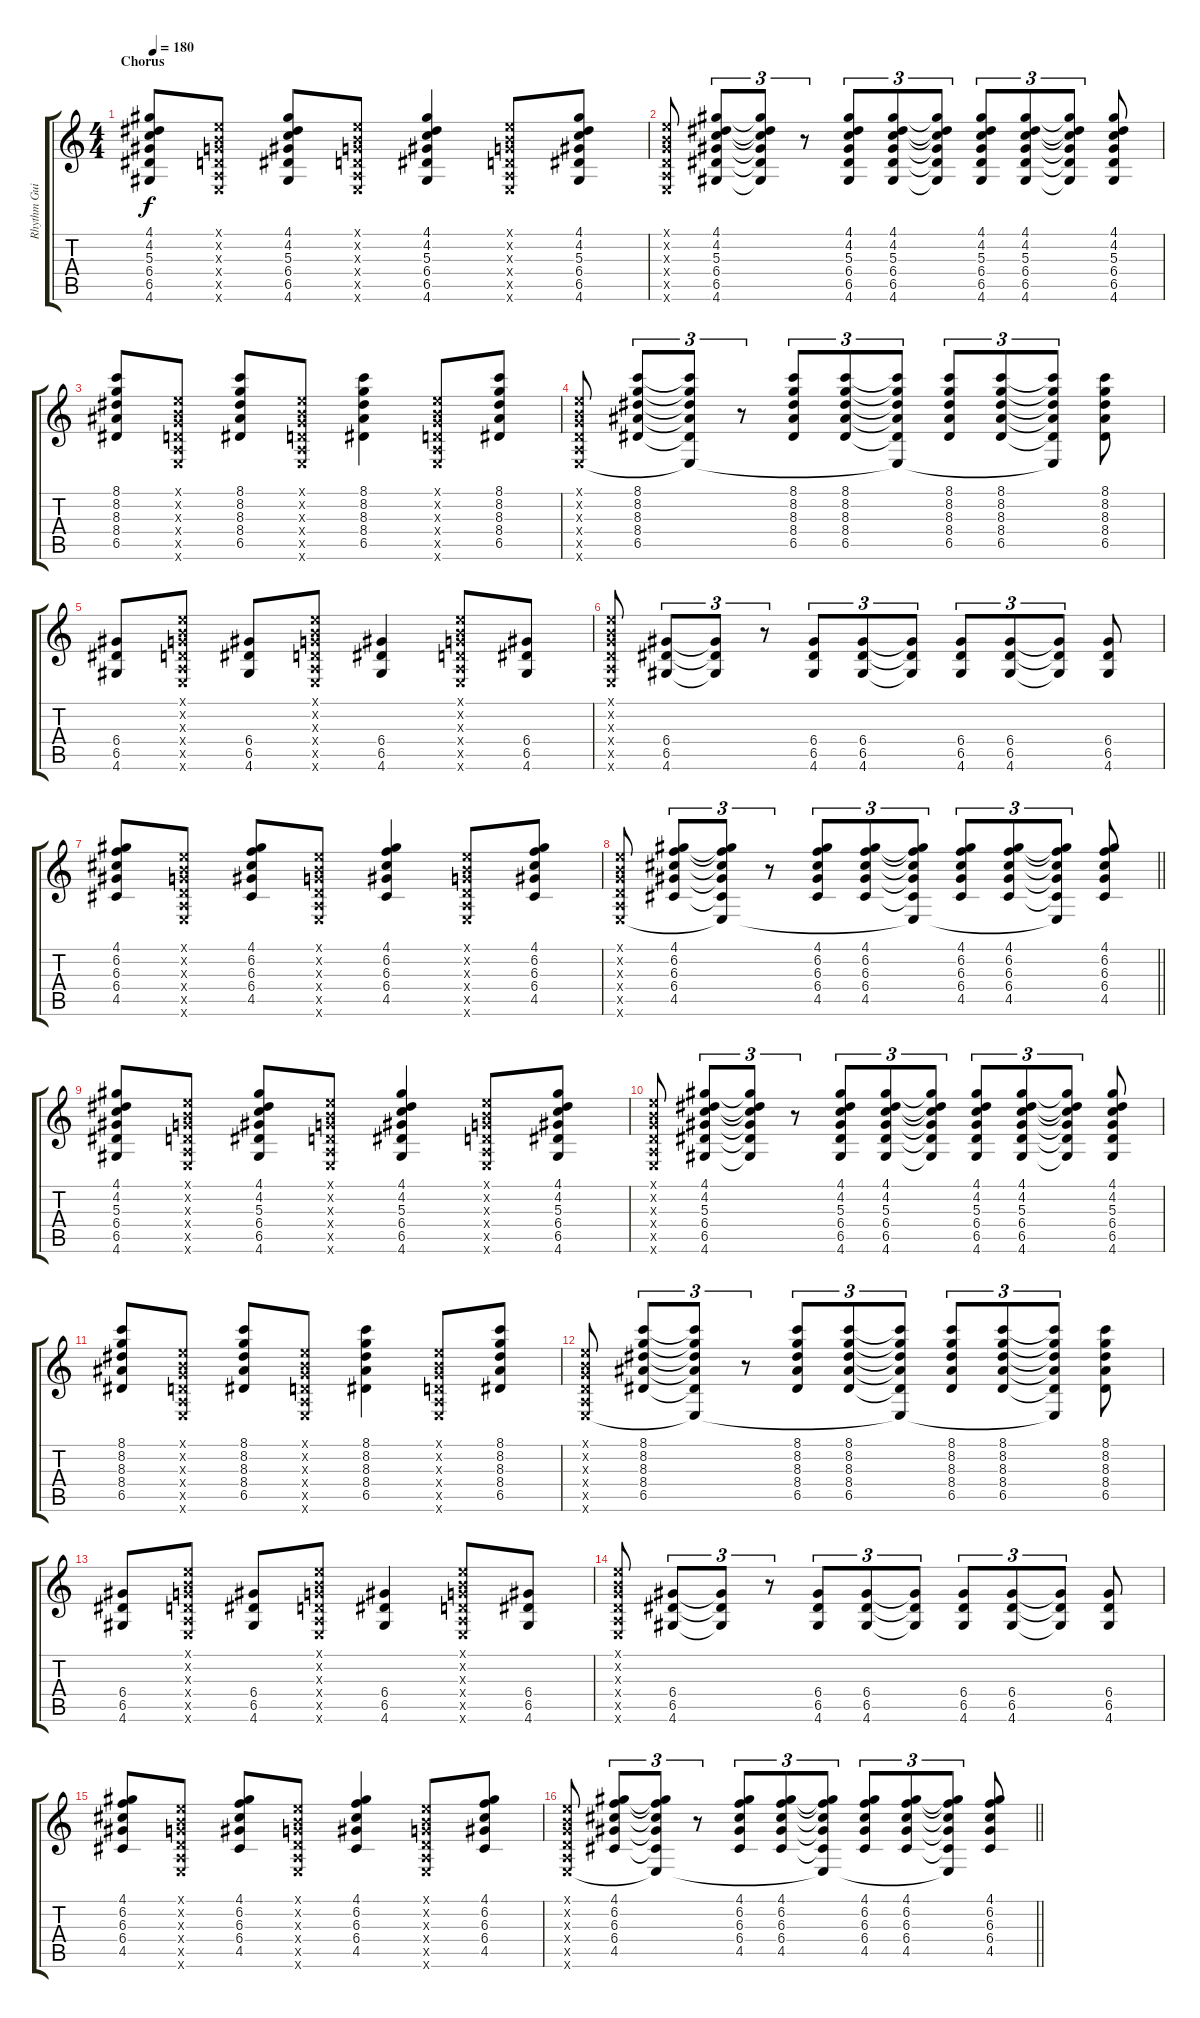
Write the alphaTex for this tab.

\track ("Rhythm Guitar" "Rhythm Gui") {instrument overdrivenguitar}
\staff {score tabs}
\tuning (E4 B3 G3 D3 A2 E2) {hide}
\ts (4 4)
\section ("" "Chorus")
\tempo 180
\clef g2
\ks c
(4.1 4.2 5.3 6.4 6.5 4.6).8{dy f volume 7} (0.1{x} 0.2{x} 0.3{x} 0.4{x} 0.5{x} 0.6{x}).8 (4.1 4.2 5.3 6.4 6.5 4.6).8 (0.1{x} 0.2{x} 0.3{x} 0.4{x} 0.5{x} 0.6{x}).8 (4.1 4.2 5.3 6.4 6.5 4.6).4 (0.1{x} 0.2{x} 0.3{x} 0.4{x} 0.5{x} 0.6{x}).8 (4.1 4.2 5.3 6.4 6.5 4.6).8 |
(0.1{x} 0.2{x} 0.3{x} 0.4{x} 0.5{x} 0.6{x}).8 (4.1 4.2 5.3 6.4 6.5 4.6).8{tu (3 2)} (4.1{t} 4.2{t} 5.3{t} 6.4{t} 6.5{t} 4.6{t}).8{tu (3 2)} r.8{tu (3 2)} (4.1 4.2 5.3 6.4 6.5 4.6).8{tu (3 2)} (4.1 4.2 5.3 6.4 6.5 4.6).8{tu (3 2)} (4.1{t} 4.2{t} 5.3{t} 6.4{t} 6.5{t} 4.6{t}).8{tu (3 2)} (4.1 4.2 5.3 6.4 6.5 4.6).8{tu (3 2)} (4.1 4.2 5.3 6.4 6.5 4.6).8{tu (3 2)} (4.1{t} 4.2{t} 5.3{t} 6.4{t} 6.5{t} 4.6{t}).8{tu (3 2)} (4.1 4.2 5.3 6.4 6.5 4.6).8 |
(8.1 8.2 8.3 8.4 6.5).8{volume 7} (0.1{x} 0.2{x} 0.3{x} 0.4{x} 0.5{x} 0.6{x}).8 (8.1 8.2 8.3 8.4 6.5).8 (0.1{x} 0.2{x} 0.3{x} 0.4{x} 0.5{x} 0.6{x}).8 (8.1 8.2 8.3 8.4 6.5).4 (0.1{x} 0.2{x} 0.3{x} 0.4{x} 0.5{x} 0.6{x}).8 (8.1 8.2 8.3 8.4 6.5).8 |
(0.1{x} 0.2{x} 0.3{x} 0.4{x} 0.5{x} 0.6{x}).8 (8.1 8.2 8.3 8.4 6.5).8{tu (3 2)} (8.1{t} 8.2{t} 8.3{t} 8.4{t} 6.5{t} 0.6{t}).8{tu (3 2)} r.8{tu (3 2)} (8.1 8.2 8.3 8.4 6.5).8{tu (3 2)} (8.1 8.2 8.3 8.4 6.5).8{tu (3 2)} (8.1{t} 8.2{t} 8.3{t} 8.4{t} 6.5{t} 0.6{t}).8{tu (3 2)} (8.1 8.2 8.3 8.4 6.5).8{tu (3 2)} (8.1 8.2 8.3 8.4 6.5).8{tu (3 2)} (8.1{t} 8.2{t} 8.3{t} 8.4{t} 6.5{t} 0.6{t}).8{tu (3 2)} (8.1 8.2 8.3 8.4 6.5).8 |
(6.4 6.5 4.6).8{volume 7} (0.1{x} 0.2{x} 0.3{x} 0.4{x} 0.5{x} 0.6{x}).8 (6.4 6.5 4.6).8 (0.1{x} 0.2{x} 0.3{x} 0.4{x} 0.5{x} 0.6{x}).8 (6.4 6.5 4.6).4 (0.1{x} 0.2{x} 0.3{x} 0.4{x} 0.5{x} 0.6{x}).8 (6.4 6.5 4.6).8 |
(0.1{x} 0.2{x} 0.3{x} 0.4{x} 0.5{x} 0.6{x}).8 (6.4 6.5 4.6).8{tu (3 2)} (6.4{t} 6.5{t} 4.6{t}).8{tu (3 2)} r.8{tu (3 2)} (6.4 6.5 4.6).8{tu (3 2)} (6.4 6.5 4.6).8{tu (3 2)} (6.4{t} 6.5{t} 4.6{t}).8{tu (3 2)} (6.4 6.5 4.6).8{tu (3 2)} (6.4 6.5 4.6).8{tu (3 2)} (6.4{t} 6.5{t} 4.6{t}).8{tu (3 2)} (6.4 6.5 4.6).8 |
(4.1 6.2 6.3 6.4 4.5).8{volume 7} (0.1{x} 0.2{x} 0.3{x} 0.4{x} 0.5{x} 0.6{x}).8 (4.1 6.2 6.3 6.4 4.5).8 (0.1{x} 0.2{x} 0.3{x} 0.4{x} 0.5{x} 0.6{x}).8 (4.1 6.2 6.3 6.4 4.5).4 (0.1{x} 0.2{x} 0.3{x} 0.4{x} 0.5{x} 0.6{x}).8 (4.1 6.2 6.3 6.4 4.5).8 |
\barLineRight lightlight
(0.1{x} 0.2{x} 0.3{x} 0.4{x} 0.5{x} 0.6{x}).8 (4.1 6.2 6.3 6.4 4.5).8{tu (3 2)} (4.1{t} 6.2{t} 6.3{t} 6.4{t} 4.5{t} 0.6{t}).8{tu (3 2)} r.8{tu (3 2)} (4.1 6.2 6.3 6.4 4.5).8{tu (3 2)} (4.1 6.2 6.3 6.4 4.5).8{tu (3 2)} (4.1{t} 6.2{t} 6.3{t} 6.4{t} 4.5{t} 0.6{t}).8{tu (3 2)} (4.1 6.2 6.3 6.4 4.5).8{tu (3 2)} (4.1 6.2 6.3 6.4 4.5).8{tu (3 2)} (4.1{t} 6.2{t} 6.3{t} 6.4{t} 4.5{t} 0.6{t}).8{tu (3 2)} (4.1 6.2 6.3 6.4 4.5).8 |
(4.1 4.2 5.3 6.4 6.5 4.6).8{volume 7} (0.1{x} 0.2{x} 0.3{x} 0.4{x} 0.5{x} 0.6{x}).8 (4.1 4.2 5.3 6.4 6.5 4.6).8 (0.1{x} 0.2{x} 0.3{x} 0.4{x} 0.5{x} 0.6{x}).8 (4.1 4.2 5.3 6.4 6.5 4.6).4 (0.1{x} 0.2{x} 0.3{x} 0.4{x} 0.5{x} 0.6{x}).8 (4.1 4.2 5.3 6.4 6.5 4.6).8 |
(0.1{x} 0.2{x} 0.3{x} 0.4{x} 0.5{x} 0.6{x}).8 (4.1 4.2 5.3 6.4 6.5 4.6).8{tu (3 2)} (4.1{t} 4.2{t} 5.3{t} 6.4{t} 6.5{t} 4.6{t}).8{tu (3 2)} r.8{tu (3 2)} (4.1 4.2 5.3 6.4 6.5 4.6).8{tu (3 2)} (4.1 4.2 5.3 6.4 6.5 4.6).8{tu (3 2)} (4.1{t} 4.2{t} 5.3{t} 6.4{t} 6.5{t} 4.6{t}).8{tu (3 2)} (4.1 4.2 5.3 6.4 6.5 4.6).8{tu (3 2)} (4.1 4.2 5.3 6.4 6.5 4.6).8{tu (3 2)} (4.1{t} 4.2{t} 5.3{t} 6.4{t} 6.5{t} 4.6{t}).8{tu (3 2)} (4.1 4.2 5.3 6.4 6.5 4.6).8 |
(8.1 8.2 8.3 8.4 6.5).8{volume 7} (0.1{x} 0.2{x} 0.3{x} 0.4{x} 0.5{x} 0.6{x}).8 (8.1 8.2 8.3 8.4 6.5).8 (0.1{x} 0.2{x} 0.3{x} 0.4{x} 0.5{x} 0.6{x}).8 (8.1 8.2 8.3 8.4 6.5).4 (0.1{x} 0.2{x} 0.3{x} 0.4{x} 0.5{x} 0.6{x}).8 (8.1 8.2 8.3 8.4 6.5).8 |
(0.1{x} 0.2{x} 0.3{x} 0.4{x} 0.5{x} 0.6{x}).8 (8.1 8.2 8.3 8.4 6.5).8{tu (3 2)} (8.1{t} 8.2{t} 8.3{t} 8.4{t} 6.5{t} 0.6{t}).8{tu (3 2)} r.8{tu (3 2)} (8.1 8.2 8.3 8.4 6.5).8{tu (3 2)} (8.1 8.2 8.3 8.4 6.5).8{tu (3 2)} (8.1{t} 8.2{t} 8.3{t} 8.4{t} 6.5{t} 0.6{t}).8{tu (3 2)} (8.1 8.2 8.3 8.4 6.5).8{tu (3 2)} (8.1 8.2 8.3 8.4 6.5).8{tu (3 2)} (8.1{t} 8.2{t} 8.3{t} 8.4{t} 6.5{t} 0.6{t}).8{tu (3 2)} (8.1 8.2 8.3 8.4 6.5).8 |
(6.4 6.5 4.6).8{volume 7} (0.1{x} 0.2{x} 0.3{x} 0.4{x} 0.5{x} 0.6{x}).8 (6.4 6.5 4.6).8 (0.1{x} 0.2{x} 0.3{x} 0.4{x} 0.5{x} 0.6{x}).8 (6.4 6.5 4.6).4 (0.1{x} 0.2{x} 0.3{x} 0.4{x} 0.5{x} 0.6{x}).8 (6.4 6.5 4.6).8 |
(0.1{x} 0.2{x} 0.3{x} 0.4{x} 0.5{x} 0.6{x}).8 (6.4 6.5 4.6).8{tu (3 2)} (6.4{t} 6.5{t} 4.6{t}).8{tu (3 2)} r.8{tu (3 2)} (6.4 6.5 4.6).8{tu (3 2)} (6.4 6.5 4.6).8{tu (3 2)} (6.4{t} 6.5{t} 4.6{t}).8{tu (3 2)} (6.4 6.5 4.6).8{tu (3 2)} (6.4 6.5 4.6).8{tu (3 2)} (6.4{t} 6.5{t} 4.6{t}).8{tu (3 2)} (6.4 6.5 4.6).8 |
(4.1 6.2 6.3 6.4 4.5).8{volume 7} (0.1{x} 0.2{x} 0.3{x} 0.4{x} 0.5{x} 0.6{x}).8 (4.1 6.2 6.3 6.4 4.5).8 (0.1{x} 0.2{x} 0.3{x} 0.4{x} 0.5{x} 0.6{x}).8 (4.1 6.2 6.3 6.4 4.5).4 (0.1{x} 0.2{x} 0.3{x} 0.4{x} 0.5{x} 0.6{x}).8 (4.1 6.2 6.3 6.4 4.5).8 |
\barLineRight lightlight
(0.1{x} 0.2{x} 0.3{x} 0.4{x} 0.5{x} 0.6{x}).8 (4.1 6.2 6.3 6.4 4.5).8{tu (3 2)} (4.1{t} 6.2{t} 6.3{t} 6.4{t} 4.5{t} 0.6{t}).8{tu (3 2)} r.8{tu (3 2)} (4.1 6.2 6.3 6.4 4.5).8{tu (3 2)} (4.1 6.2 6.3 6.4 4.5).8{tu (3 2)} (4.1{t} 6.2{t} 6.3{t} 6.4{t} 4.5{t} 0.6{t}).8{tu (3 2)} (4.1 6.2 6.3 6.4 4.5).8{tu (3 2)} (4.1 6.2 6.3 6.4 4.5).8{tu (3 2)} (4.1{t} 6.2{t} 6.3{t} 6.4{t} 4.5{t} 0.6{t}).8{tu (3 2)} (4.1 6.2 6.3 6.4 4.5).8
